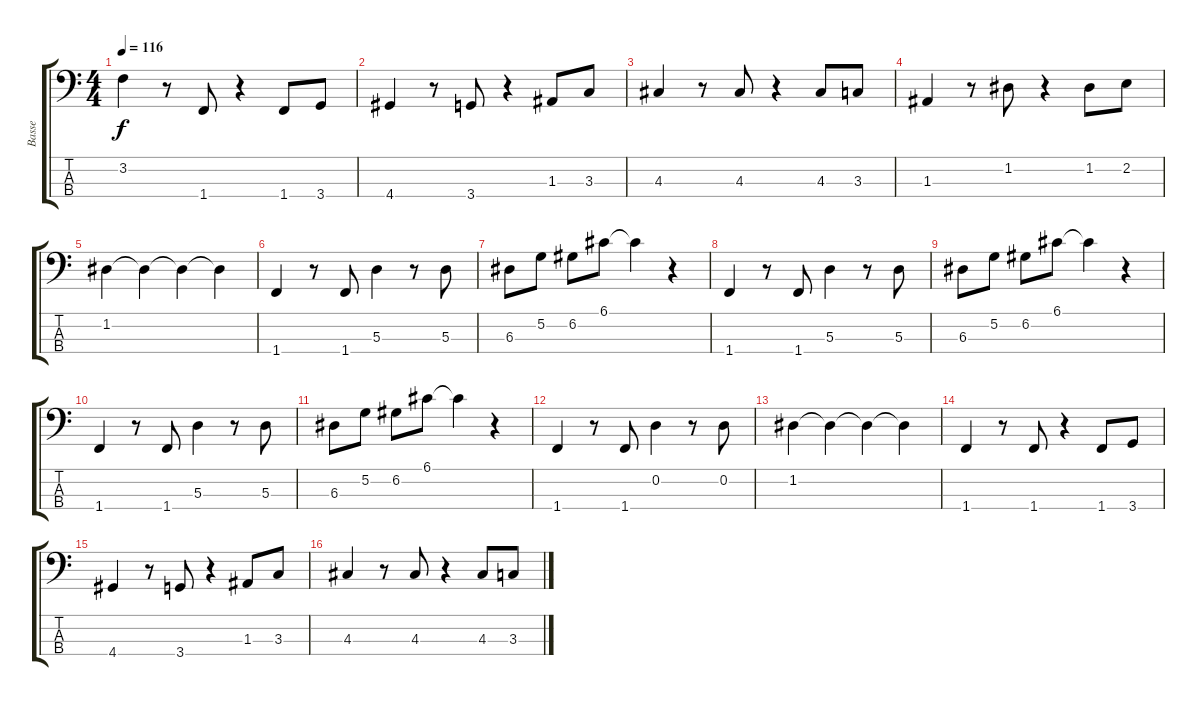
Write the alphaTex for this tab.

\track ("Basse" "Basse") {instrument electricbasspick}
\staff {score tabs}
\tuning (G2 D2 A1 E1) {hide}
\ts (4 4)
\tempo 116
\clef f4
\ks c
3.2.4{dy f} r.8 1.4.8 r.4 1.4.8 3.4.8 |
4.4.4 r.8 3.4.8 r.4 1.3.8 3.3.8 |
4.3.4 r.8 4.3.8 r.4 4.3.8 3.3.8 |
1.3.4 r.8 1.2.8 r.4 1.2.8 2.2.8 |
1.2.4 1.2{t}.4 1.2{t}.4 1.2{t}.4 |
1.4.4 r.8 1.4.8 5.3.4 r.8 5.3.8 |
6.3.8 5.2.8 6.2.8 6.1.8 6.1{t}.4 r.4 |
1.4.4 r.8 1.4.8 5.3.4 r.8 5.3.8 |
6.3.8 5.2.8 6.2.8 6.1.8 6.1{t}.4 r.4 |
1.4.4 r.8 1.4.8 5.3.4 r.8 5.3.8 |
6.3.8 5.2.8 6.2.8 6.1.8 6.1{t}.4 r.4 |
1.4.4 r.8 1.4.8 0.2.4 r.8 0.2.8 |
1.2.4 1.2{t}.4 1.2{t}.4 1.2{t}.4 |
1.4.4 r.8 1.4.8 r.4 1.4.8 3.4.8 |
4.4.4 r.8 3.4.8 r.4 1.3.8 3.3.8 |
4.3.4 r.8 4.3.8 r.4 4.3.8 3.3.8
